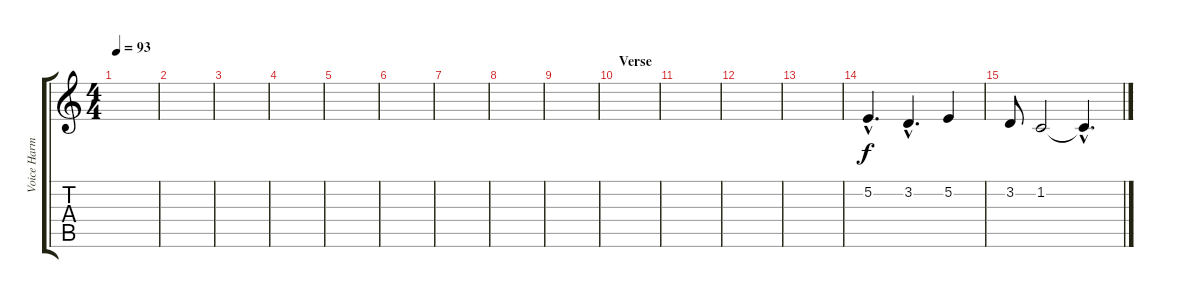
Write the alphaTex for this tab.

\track ("Voice Harmony" "Voice Harm") {instrument cello}
\staff {score tabs}
\tuning (E4 B3 G3 D3 A2 E2) {hide}
\ts (4 4)
\tempo 93
\clef g2
\ks c
|
|
|
|
|
|
|
|
|
\section ("" "Verse")
|
|
|
|
5.2{hac}.4{d} 3.2{hac}.4{d} 5.2.4 |
3.2.8 1.2.2 1.2{hac t}.4{d}
